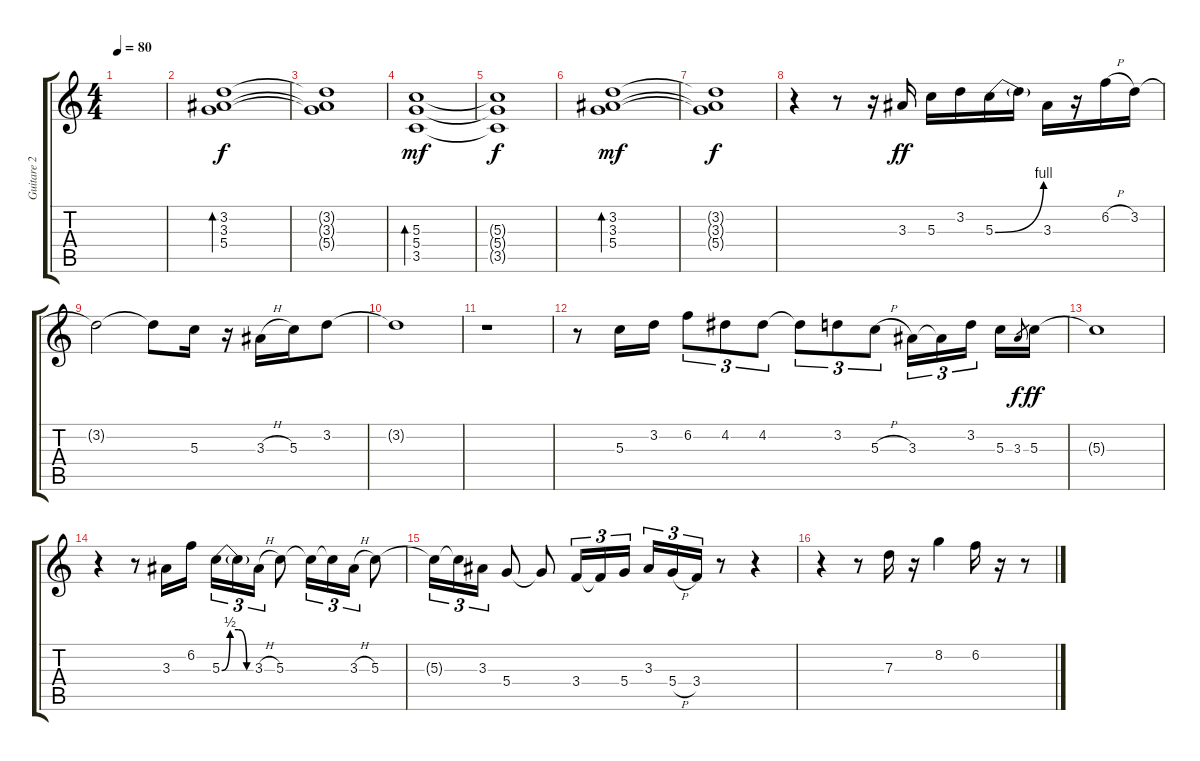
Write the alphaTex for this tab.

\track ("Guitare 2" "Guitare 2") {instrument electricguitarjazz}
\staff {score tabs}
\tuning (E4 B3 G3 D3 A2 E2) {hide}
\ts (4 4)
\tempo 80
\clef g2
\ks c
|
(3.2 3.3 5.4).1{bd 480} |
(3.2{t} 3.3{t} 5.4{t}).1{dy f} |
(5.3 5.4 3.5).1{bd 480 dy mf} |
(5.3{t} 5.4{t} 3.5{t}).1{dy f} |
(3.2 3.3 5.4).1{bd 480 dy mf} |
(3.2{t} 3.3{t} 5.4{t}).1{dy f} |
r.4 r.8 r.16 3.3.16{dy ff} 5.3.16 3.2.16 5.3{be (bend 0 0 60 4)}.16 5.3{t}.16 3.3.16 r.16 6.2{h}.16 3.2.16 |
3.2{t}.2 3.2{t}.8 5.3.16 r.16 3.3{h}.16 5.3.16 3.2.8 |
3.2{t}.1 |
r.1 |
r.8 5.3.16 3.2.16 6.2.8{tu (3 2)} 4.2.8{tu (3 2)} 4.2.8{tu (3 2)} 4.2{t}.8{tu (3 2)} 3.2.8{tu (3 2)} 5.3{h}.8{tu (3 2)} 3.3.16{tu (3 2)} 3.3{t}.16{tu (3 2)} 3.2.16{tu (3 2)} 5.3.16 3.3.8{gr dy f} 5.3.16{dy ff} |
5.3{t}.1 |
r.4 r.8 3.3.16 6.2.16 5.3{be (custom 0 0 15 2 30 2 45 0 60 0)}.16{tu (3 2)} 5.3{t}.16{tu (3 2)} 3.3{h}.16{tu (3 2)} 5.3.8 5.3{t}.16{tu (3 2)} 5.3{t}.16{tu (3 2)} 3.3{h}.16{tu (3 2)} 5.3.8 |
5.3{t}.16{tu (3 2)} 5.3{t}.16{tu (3 2)} 3.3.16{tu (3 2)} 5.4.8 5.4{t}.8 3.4.16{tu (3 2)} 3.4{t}.16{tu (3 2)} 5.4.16{tu (3 2)} 3.3.16{tu (3 2)} 5.4{h}.16{tu (3 2)} 3.4.16{tu (3 2)} r.8 r.4 |
r.4 r.8 7.3.16 r.16 8.2.4 6.2.16 r.16 r.8
